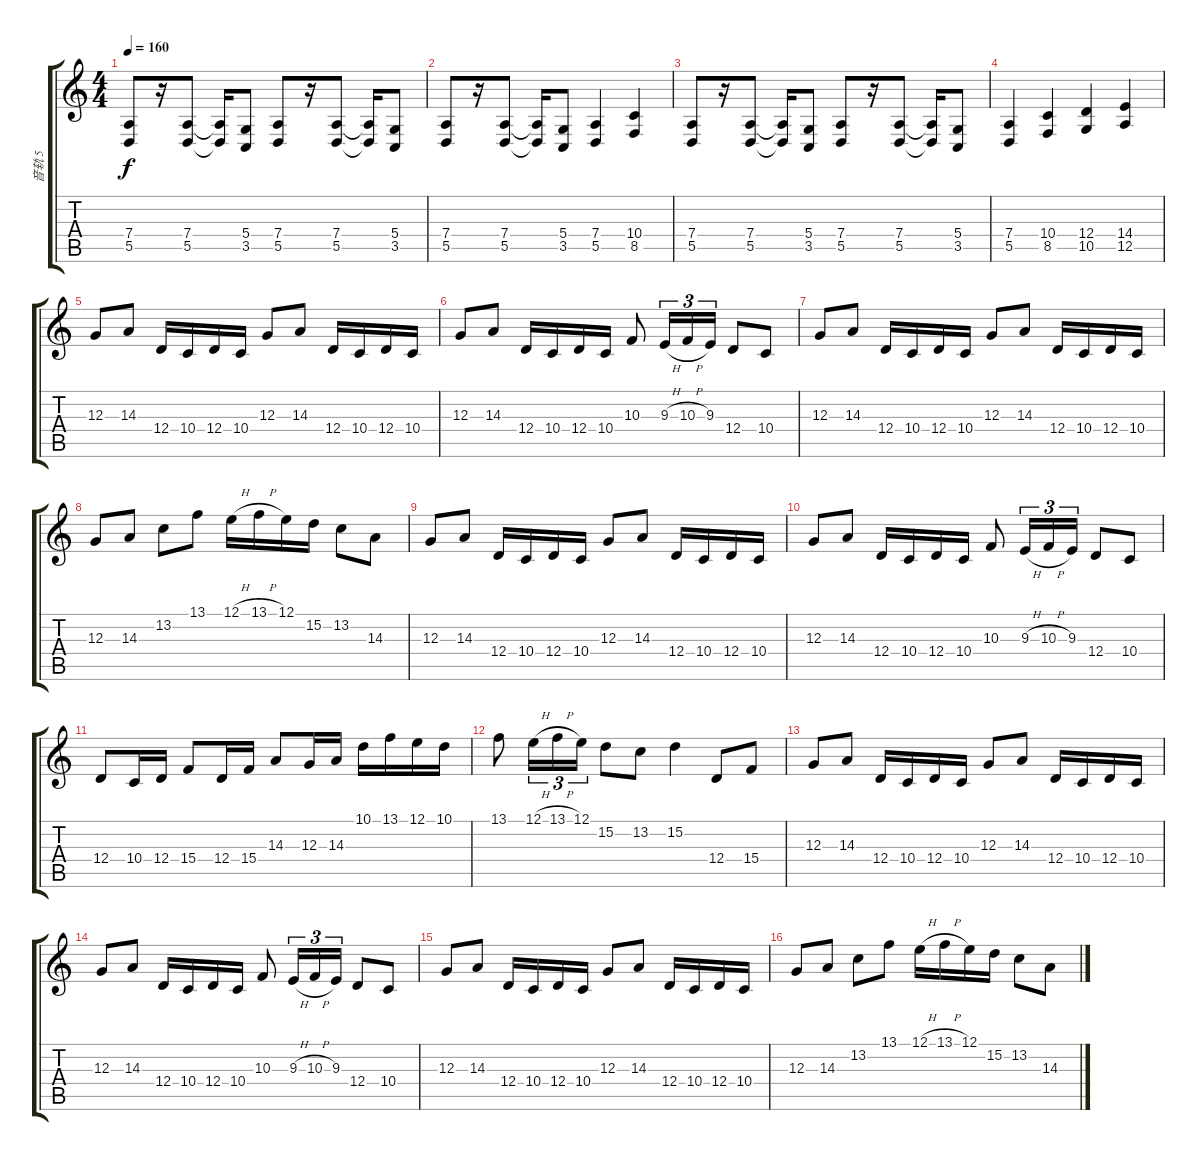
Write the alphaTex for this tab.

\track ("音轨 5" "音轨 5") {instrument stringensemble1}
\staff {score tabs}
\tuning (E4 B3 G3 D3 A2 E2) {hide}
\ts (4 4)
\tempo 160
\clef g2
\ks c
(7.4 5.5).8{dy f instrument stringensemble1} r.16 (7.4 5.5).8 (7.4{t} 5.5{t}).16 (5.4 3.5).8 (7.4 5.5).8 r.16 (7.4 5.5).8 (7.4{t} 5.5{t}).16 (5.4 3.5).8 |
(7.4 5.5).8 r.16 (7.4 5.5).8 (7.4{t} 5.5{t}).16 (5.4 3.5).8 (7.4 5.5).4 (10.4 8.5).4 |
(7.4 5.5).8 r.16 (7.4 5.5).8 (7.4{t} 5.5{t}).16 (5.4 3.5).8 (7.4 5.5).8 r.16 (7.4 5.5).8 (7.4{t} 5.5{t}).16 (5.4 3.5).8 |
(7.4 5.5).4 (10.4 8.5).4 (12.4 10.5).4 (14.4 12.5).4 |
12.3.8 14.3.8 12.4.16 10.4.16 12.4.16 10.4.16 12.3.8 14.3.8 12.4.16 10.4.16 12.4.16 10.4.16 |
12.3.8 14.3.8 12.4.16 10.4.16 12.4.16 10.4.16 10.3.8 9.3{h}.16{tu (3 2)} 10.3{h}.16{tu (3 2)} 9.3.16{tu (3 2)} 12.4.8 10.4.8 |
12.3.8 14.3.8 12.4.16 10.4.16 12.4.16 10.4.16 12.3.8 14.3.8 12.4.16 10.4.16 12.4.16 10.4.16 |
12.3.8 14.3.8 13.2.8 13.1.8 12.1{h}.16 13.1{h}.16 12.1.16 15.2.16 13.2.8 14.3.8 |
12.3.8 14.3.8 12.4.16 10.4.16 12.4.16 10.4.16 12.3.8 14.3.8 12.4.16 10.4.16 12.4.16 10.4.16 |
12.3.8 14.3.8 12.4.16 10.4.16 12.4.16 10.4.16 10.3.8 9.3{h}.16{tu (3 2)} 10.3{h}.16{tu (3 2)} 9.3.16{tu (3 2)} 12.4.8 10.4.8 |
12.4.8 10.4.16 12.4.16 15.4.8 12.4.16 15.4.16 14.3.8 12.3.16 14.3.16 10.1.16 13.1.16 12.1.16 10.1.16 |
13.1.8 12.1{h}.16{tu (3 2)} 13.1{h}.16{tu (3 2)} 12.1.16{tu (3 2)} 15.2.8 13.2.8 15.2.4 12.4.8 15.4.8 |
12.3.8 14.3.8 12.4.16 10.4.16 12.4.16 10.4.16 12.3.8 14.3.8 12.4.16 10.4.16 12.4.16 10.4.16 |
12.3.8 14.3.8 12.4.16 10.4.16 12.4.16 10.4.16 10.3.8 9.3{h}.16{tu (3 2)} 10.3{h}.16{tu (3 2)} 9.3.16{tu (3 2)} 12.4.8 10.4.8 |
12.3.8 14.3.8 12.4.16 10.4.16 12.4.16 10.4.16 12.3.8 14.3.8 12.4.16 10.4.16 12.4.16 10.4.16 |
12.3.8 14.3.8 13.2.8 13.1.8 12.1{h}.16 13.1{h}.16 12.1.16 15.2.16 13.2.8 14.3.8
